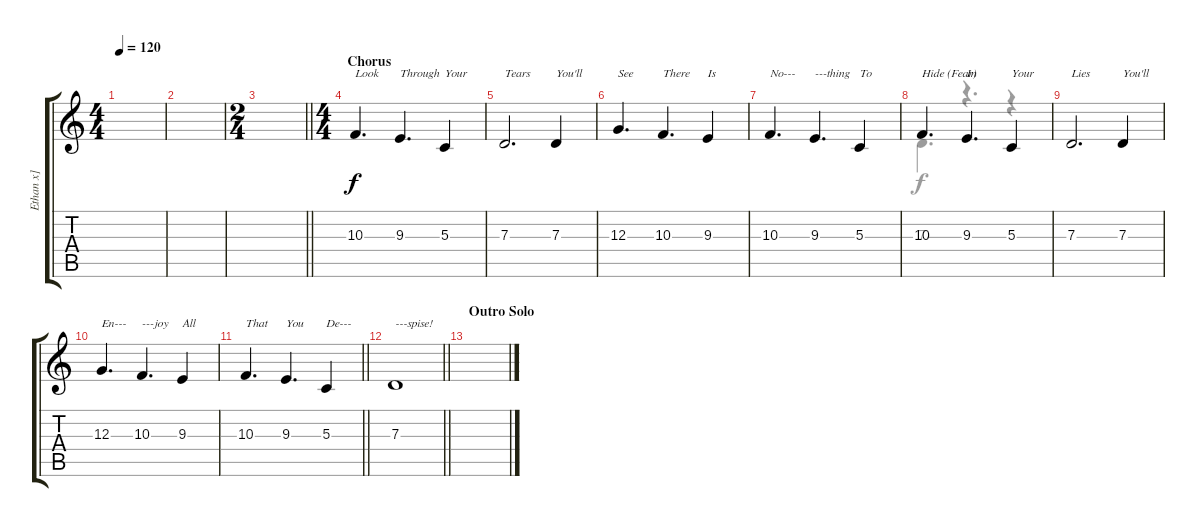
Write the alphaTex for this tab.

\track ("Ethan x]" "Ethan x]") {instrument lead2sawtooth}
\staff {score tabs}
\tuning (E4 B3 G3 D3 A2 D2) {hide}
\voice
\ts (4 4)
\tempo 120
\clef g2
\ks c
|
|
\ts (2 4)
\barLineRight lightlight
|
\ts (4 4)
\section ("" "Chorus")
10.3.4{d txt "Look"} 9.3.4{d txt "Through"} 5.3.4{txt "Your"} |
7.3.2{d txt "Tears"} 7.3.4{txt "You'll"} |
12.3.4{d txt "See"} 10.3.4{d txt "There"} 9.3.4{txt "Is"} |
10.3.4{d txt "No---"} 9.3.4{d txt "---thing"} 5.3.4{txt "To"} |
10.3.4{d txt "Hide (Fear)"} 9.3.4{d txt "In"} 5.3.4{txt "Your"} |
7.3.2{d txt "Lies"} 7.3.4{txt "You'll"} |
12.3.4{d txt "En---"} 10.3.4{d txt "---joy"} 9.3.4{txt "All"} |
\barLineRight lightlight
10.3.4{d txt "That"} 9.3.4{d txt "You"} 5.3.4{txt "De---"} |
\barLineRight lightlight
7.3.1{txt "---spise!"} |
\section ("" "Outro Solo")
|
|
|
\voice
\clef g2
\ottava regular
\simile none
\ks c
|
|
\barLineRight lightlight
|
|
|
|
|
7.3.4{d} r.4{d} r.4 |
|
|
\barLineRight lightlight
|
\barLineRight lightlight
|
|
|
|
